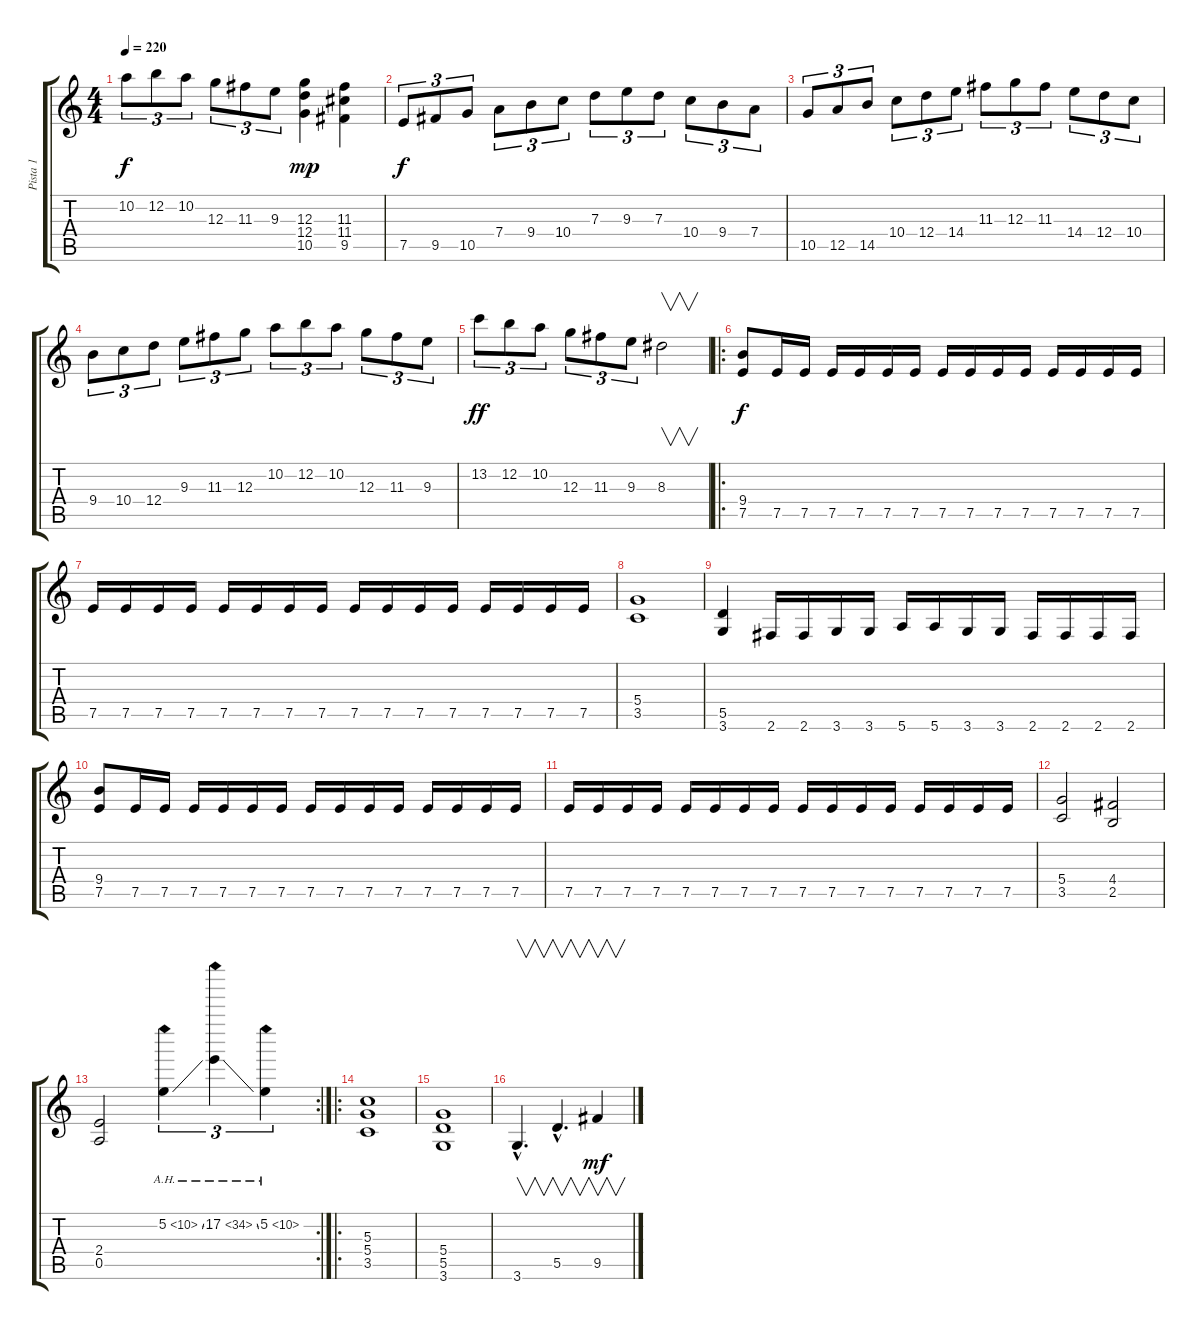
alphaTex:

\track ("Pista 1" "Pista 1") {instrument distortionguitar}
\staff {score tabs}
\tuning (E4 B3 G3 D3 A2 E2) {hide}
\ts (4 4)
\tempo 220
\clef g2
\ks c
10.2.8{tu (3 2) dy f} 12.2.8{tu (3 2)} 10.2.8{tu (3 2)} 12.3.8{tu (3 2)} 11.3.8{tu (3 2)} 9.3.8{tu (3 2)} (12.3 12.4 10.5).4{dy mp} (11.3 11.4 9.5).4 |
7.5.8{tu (3 2) dy f} 9.5.8{tu (3 2)} 10.5.8{tu (3 2)} 7.4.8{tu (3 2)} 9.4.8{tu (3 2)} 10.4.8{tu (3 2)} 7.3.8{tu (3 2)} 9.3.8{tu (3 2)} 7.3.8{tu (3 2)} 10.4.8{tu (3 2)} 9.4.8{tu (3 2)} 7.4.8{tu (3 2)} |
10.5.8{tu (3 2)} 12.5.8{tu (3 2)} 14.5.8{tu (3 2)} 10.4.8{tu (3 2)} 12.4.8{tu (3 2)} 14.4.8{tu (3 2)} 11.3.8{tu (3 2)} 12.3.8{tu (3 2)} 11.3.8{tu (3 2)} 14.4.8{tu (3 2)} 12.4.8{tu (3 2)} 10.4.8{tu (3 2)} |
9.4.8{tu (3 2)} 10.4.8{tu (3 2)} 12.4.8{tu (3 2)} 9.3.8{tu (3 2)} 11.3.8{tu (3 2)} 12.3.8{tu (3 2)} 10.2.8{tu (3 2)} 12.2.8{tu (3 2)} 10.2.8{tu (3 2)} 12.3.8{tu (3 2)} 11.3.8{tu (3 2)} 9.3.8{tu (3 2)} |
13.2.8{tu (3 2) dy ff} 12.2.8{tu (3 2)} 10.2.8{tu (3 2)} 12.3.8{tu (3 2)} 11.3.8{tu (3 2)} 9.3.8{tu (3 2)} 8.3.2{v} |
\ro
(9.4 7.5).8{dy f} 7.5.16 7.5.16 7.5.16 7.5.16 7.5.16 7.5.16 7.5.16 7.5.16 7.5.16 7.5.16 7.5.16 7.5.16 7.5.16 7.5.16 |
7.5.16 7.5.16 7.5.16 7.5.16 7.5.16 7.5.16 7.5.16 7.5.16 7.5.16 7.5.16 7.5.16 7.5.16 7.5.16 7.5.16 7.5.16 7.5.16 |
(5.4 3.5).1 |
(5.5 3.6).4 2.6.16 2.6.16 3.6.16 3.6.16 5.6.16 5.6.16 3.6.16 3.6.16 2.6.16 2.6.16 2.6.16 2.6.16 |
(9.4 7.5).8 7.5.16 7.5.16 7.5.16 7.5.16 7.5.16 7.5.16 7.5.16 7.5.16 7.5.16 7.5.16 7.5.16 7.5.16 7.5.16 7.5.16 |
7.5.16 7.5.16 7.5.16 7.5.16 7.5.16 7.5.16 7.5.16 7.5.16 7.5.16 7.5.16 7.5.16 7.5.16 7.5.16 7.5.16 7.5.16 7.5.16 |
(5.4 3.5).2 (4.4 2.5).2 |
\rc 2
(2.4 0.5).2 5.2{ah 5 ss}.4{tu (3 2)} 17.2{ah 17 ss}.4{tu (3 2)} 5.2{ah 5}.4{tu (3 2)} |
\ro
(5.3 5.4 3.5).1 |
(5.4 5.5 3.6).1 |
3.6{hac}.4{v d} 5.5{hac}.4{v d} 9.5.4{v dy mf}
